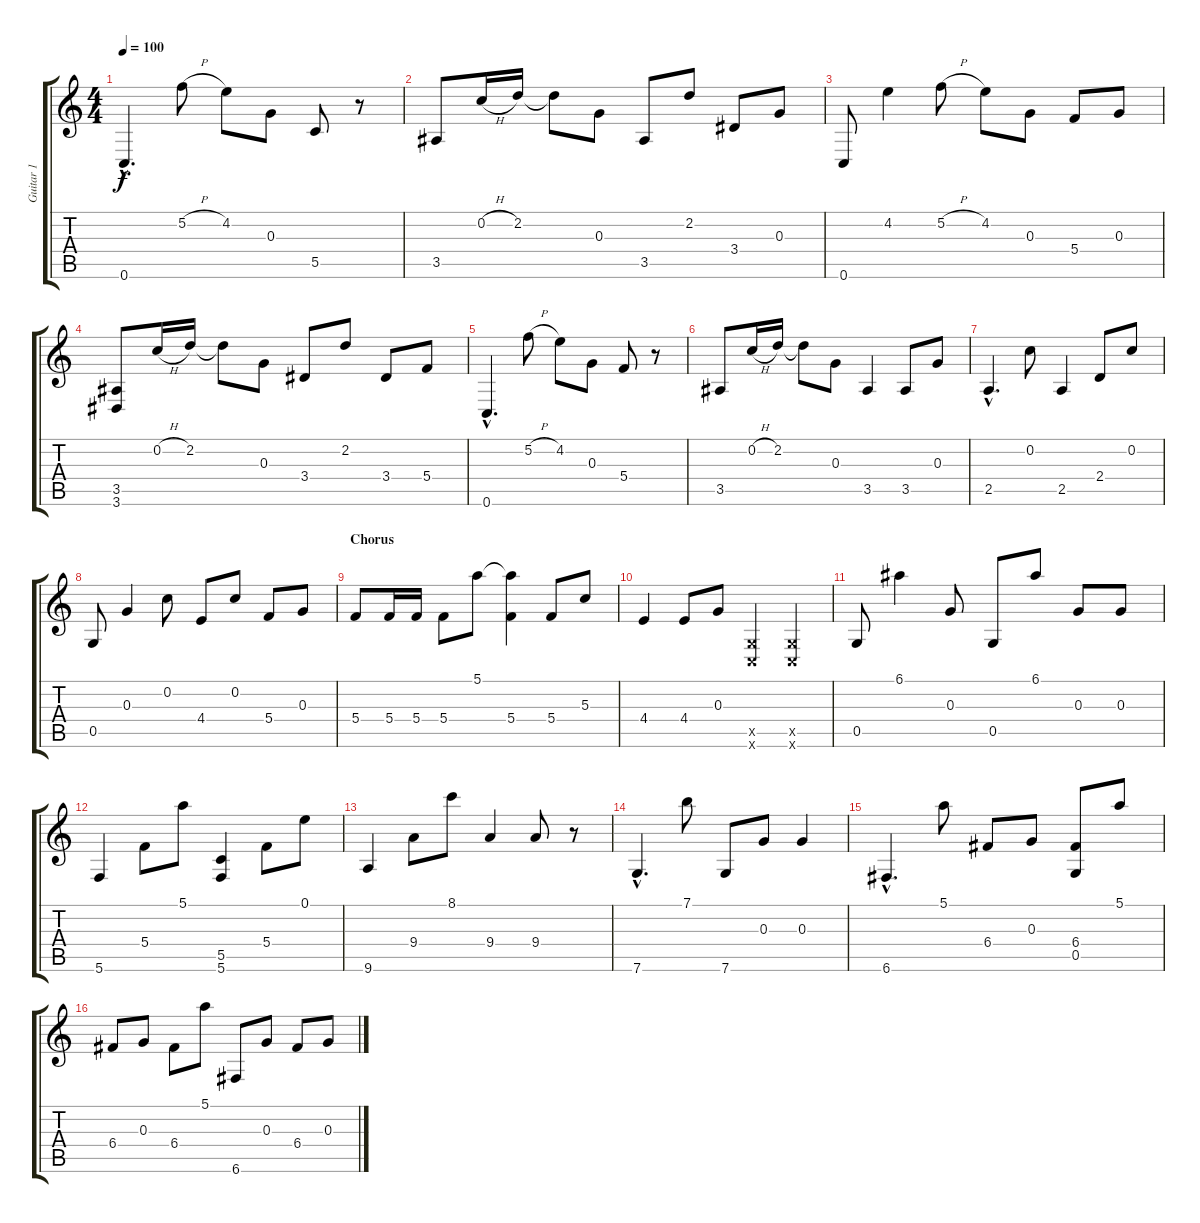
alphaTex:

\track ("Guitar 1" "Guitar 1") {instrument acousticguitarnylon}
\staff {score tabs}
\tuning (E4 C4 G3 C3 G2 C2) {hide}
\ts (4 4)
\tempo 100
\clef g2
\ks c
0.6{hac}.4{d dy f} 5.2{h}.8 4.2.8 0.3.8 5.5.8 r.8 |
3.5.8 0.2{h}.16 2.2.16 2.2{t}.8 0.3.8 3.5.8 2.2.8 3.4.8 0.3.8 |
0.6.8 4.2.4 5.2{h}.8 4.2.8 0.3.8 5.4.8 0.3.8 |
(3.5 3.6).8 0.2{h}.16 2.2.16 2.2{t}.8 0.3.8 3.4.8 2.2.8 3.4.8 5.4.8 |
0.6{hac}.4{d} 5.2{h}.8 4.2.8 0.3.8 5.4.8 r.8 |
3.5.8 0.2{h}.16 2.2.16 2.2{t}.8 0.3.8 3.5.4 3.5.8 0.3.8 |
2.5{hac}.4{d} 0.2.8 2.5.4 2.4.8 0.2.8 |
0.5.8 0.3.4 0.2.8 4.4.8 0.2.8 5.4.8 0.3.8 |
\section ("" "Chorus")
5.4.8 5.4.16 5.4.16 5.4.8 5.1.8 (5.1{t} 5.4).4 5.4.8 5.3.8 |
4.4.4 4.4.8 0.3.8 (0.5{x} 0.6{x}).4 (0.5{x} 0.6{x}).4 |
0.5.8 6.1.4 0.3.8 0.5.8 6.1.8 0.3.8 0.3.8 |
5.6.4 5.4.8 5.1.8 (5.5 5.6).4 5.4.8 0.1.8 |
9.6.4 9.4.8 8.1.8 9.4.4 9.4.8 r.8 |
7.6{hac}.4{d} 7.1.8 7.6.8 0.3.8 0.3.4 |
6.6{hac}.4{d} 5.1.8 6.4.8 0.3.8 (6.4 0.5).8 5.1.8 |
6.4.8 0.3.8 6.4.8 5.1.8 6.6.8 0.3.8 6.4.8 0.3.8
